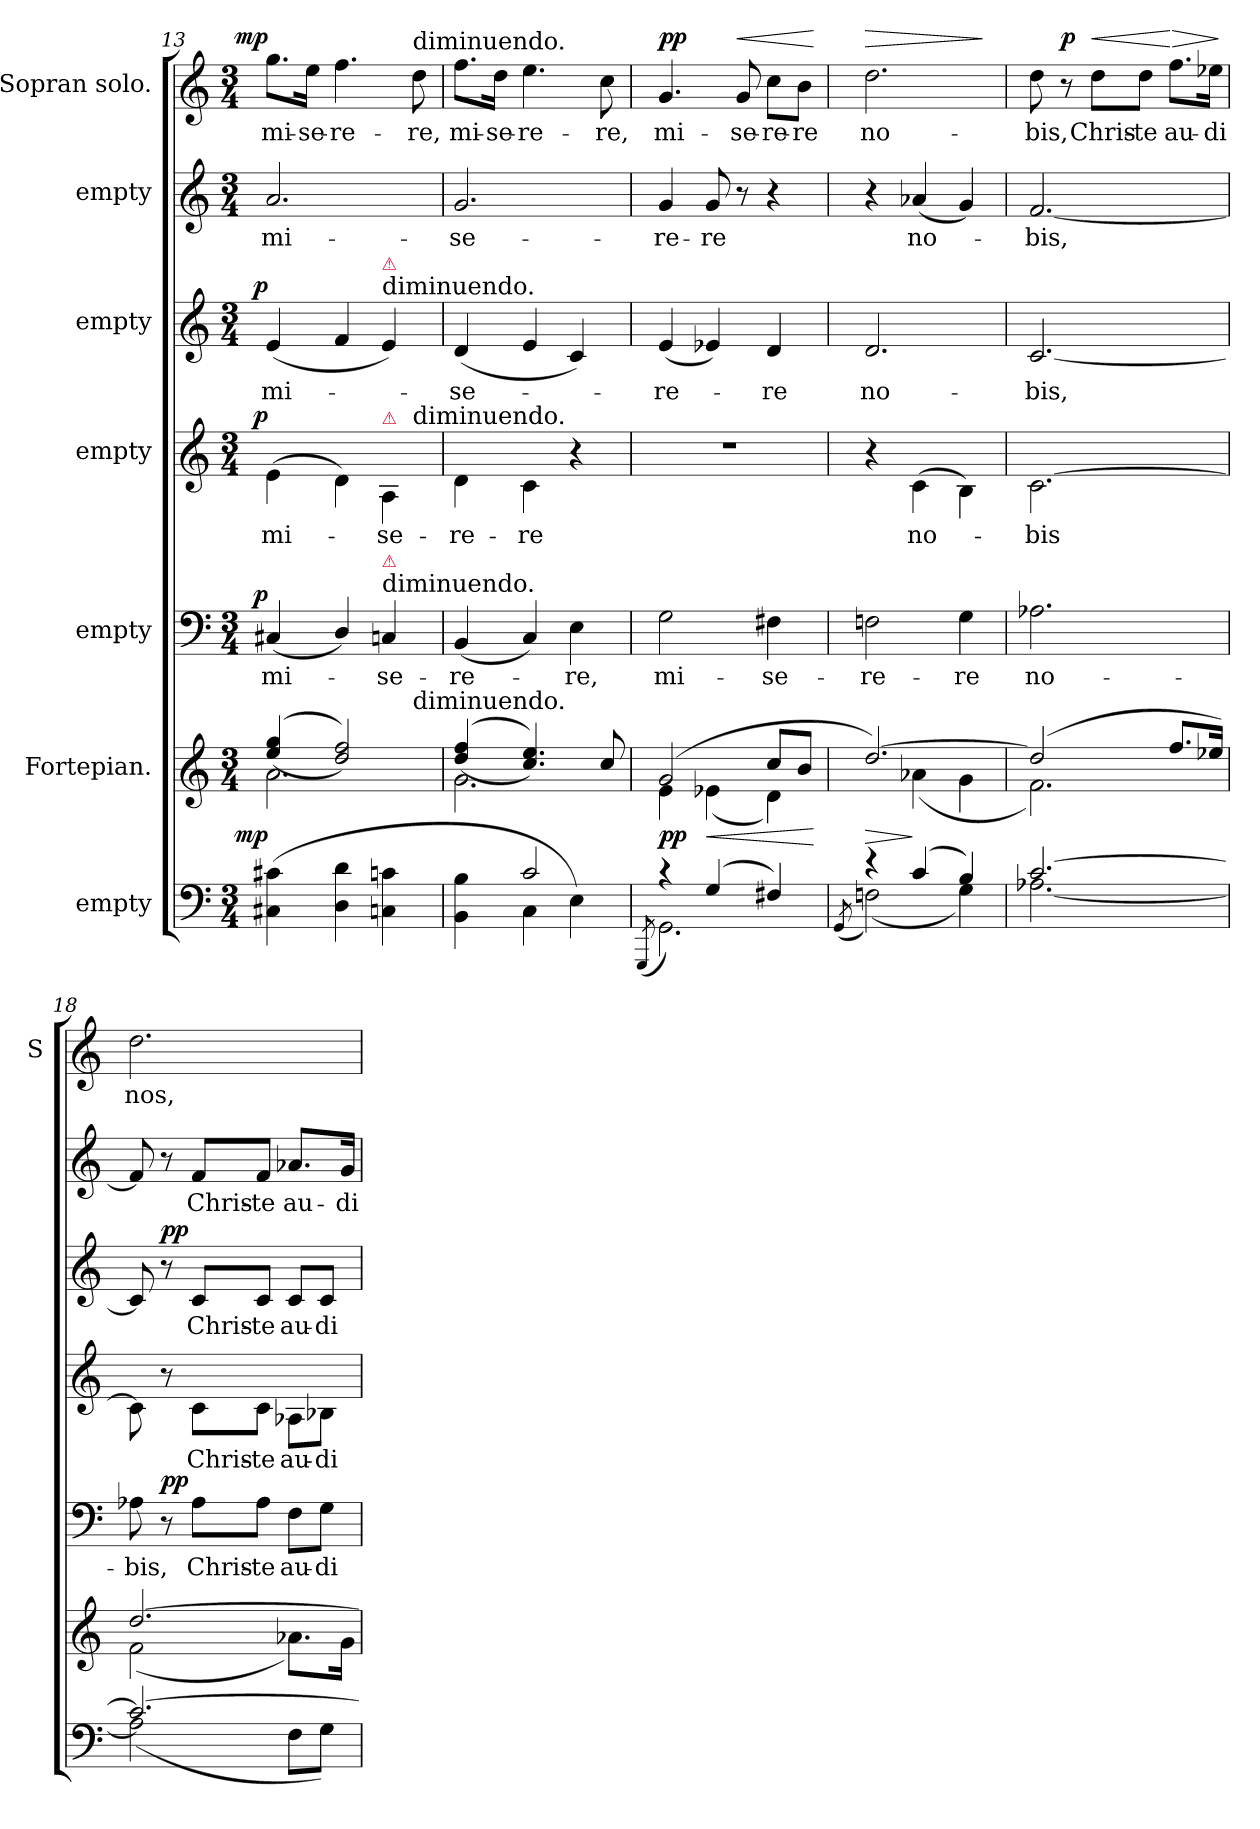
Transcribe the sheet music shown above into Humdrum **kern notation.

**kern	**kern	**dynam	**kern	**text	**dynam	**kern	**text	**dynam	**kern	**text	**dynam	**kern	**text	**kern	**text	**dynam
*part7	*part6	*part6	*part5	*part5	*part5	*part4	*part4	*part4	*part3	*part3	*part3	*part2	*part2	*part1	*part1	*part1
*staff7	*staff6	*staff6	*staff5	*staff5	*staff5	*staff4	*staff4	*staff4	*staff3	*staff3	*staff3	*staff2	*staff2	*staff1	*staff1	*staff1
*I"empty	*I"Fortepian.	*	*I"empty	*	*	*I"empty	*	*	*I"empty	*	*	*I"empty	*	*I"Sopran solo.	*	*
*	*	*	*	*	*	*	*	*	*	*	*	*	*	*I'S	*	*
*clefF4	*clefG2	*	*clefF4	*	*	*clefG2	*	*	*clefG2	*	*	*clefG2	*	*clefG2	*	*
*	*	*	*	*	*	*ITrd7c12	*	*	*	*	*	*	*	*	*	*
*k[]	*k[]	*	*k[]	*	*	*k[]	*	*	*k[]	*	*	*k[]	*	*k[]	*	*
*C:	*C:	*	*C:	*	*	*C:	*	*	*C:	*	*	*C:	*	*C:	*	*
*M3/4	*M3/4	*	*M3/4	*	*	*M3/4	*	*	*M3/4	*	*	*M3/4	*	*M3/4	*	*
=13	=13	=13	=13	=13	=13	=13	=13	=13	=13	=13	=13	=13	=13	=13	=13	=13
*	*^	*	*	*	*	*	*	*	*	*	*	*	*	*	*	*
!	!	!	!LO:DY:rj	!	!	!LO:DY:a:rj	!	!	!LO:DY:a:rj	!	!	!LO:DY:a:rj	!	!	!	!	!LO:DY:a:rj
*	*	*^	*	*	*	*	*^	*	*	*	*	*	*	*	*	*	*
(<4C#X\ 4c#X\	(>(>4ee/ 4gg/	2.a\	2ryy	mp	(4C#X/	mi-	p	(4E\	2ryy	mi-	p	(4e/	mi-	p	2.a/	mi-	8.gg\L	mi-	mp
.	.	.	.	.	.	.	.	.	.	.	.	.	.	.	.	.	16ee\Jk	-se-	.
4D\ 4d\	2dd/ 2ff/))	.	.	.	4D/)	.	.	4D\)	.	.	.	4f/	.	.	.	.	4.ff\	-re-	.
!	!	!	!	!	!	!	!	!	!	!	!	!LO:TX:a:t=diminuendo.	!	!	!	!	!	!	!
!	!	!	!	!	!	!	!	!	!	!	!	!LO:TX:a:color=crimson:t=⚠	!	!	!	!	!	!	!
!	!	!	!	!	!	!	!	!LO:TX:a:color=crimson:t=⚠	!	!	!	!	!	!	!	!	!	!	!
!	!	!	!	!	!LO:TX:a:t=diminuendo.	!	!	!	!	!	!	!	!	!	!	!	!	!	!
!	!	!	!	!	!LO:TX:a:color=crimson:t=⚠	!	!	!	!	!	!	!	!	!	!	!	!	!	!
4Cn\ 4cn\	.	.	8ryy	.	4Cn/	-se-	.	4AA\	8ryy	-se-	.	4e/)	.	.	.	.	.	.	.
!	!	!	!	!	!	!	!	!	!	!	!	!	!	!	!	!	!LO:TX:a:t=diminuendo.	!	!
!	!	!	!	!	!	!	!	!	!LO:TX:a:t=diminuendo.	!	!	!	!	!	!	!	!	!	!
!	!	!	!LO:TX:t=diminuendo.	!	!	!	!	!	!	!	!	!	!	!	!	!	!	!	!
.	.	.	8ryy	.	.	.	.	.	8ryy	.	.	.	.	.	.	.	8dd\	-re,	.
*	*	*v	*v	*	*	*	*	*v	*v	*	*	*	*	*	*	*	*	*	*
=14	=14	=14	=14	=14	=14	=14	=14	=14	=14	=14	=14	=14	=14	=14	=14	=14	=14
*^	*	*	*	*	*	*	*	*	*	*	*	*	*	*	*	*	*
4ryy	4BB\ 4B\	(>(>4dd/ 4ff/	2.g\	.	(4BB/	-re-	.	4D\	-re-	.	(4d/	-se-	.	2.g/	-se-	8.ff\L	mi-	.
.	.	.	.	.	.	.	.	.	.	.	.	.	.	.	.	16dd\Jk	-se-	.
2c/	4C\	4.cc/ 4.ee/))	.	.	4C/)	.	.	4C\	-re	.	4e/	.	.	.	.	4.ee\	-re-	.
.	4E\)	.	.	.	4E\	-re,	.	4r	.	.	4c/)	.	.	.	.	.	.	.
.	.	8cc/	.	.	.	.	.	.	.	.	.	.	.	.	.	8cc\	-re,	.
=15	=15	=15	=15	=15	=15	=15	=15	=15	=15	=15	=15	=15	=15	=15	=15	=15	=15	=15
.	(8qGGG/	.	.	.	.	.	.	.	.	.	.	.	.	.	.	.	.	.
!	!	!	!	!	!	!	!	!	!	!	!	!	!	!	!	!	!	!LO:DY:a
4r	2.GG\)	(2g/	4e\	pp	2G\	mi-	.	2.r	.	.	(4e/	-re-	.	4g/	-re-	4.g/	mi-	pp
!	!	!	!	!LO:HP:b	!	!	!	!	!	!	!	!	!	!	!	!	!	!
(<4G/	.	.	(>4e-X\	<	.	.	.	.	.	.	4e-X/)	.	.	8g/	-re	.	.	.
!	!	!	!	!	!	!	!	!	!	!	!	!	!	!	!	!	!	!LO:HP:a
.	.	.	.	.	.	.	.	.	.	.	.	.	.	8r	.	8g/	-se-	<
4F#X/)	.	8cc/L	4d\)	.	4F#X\	-se-	.	.	.	.	4d/	re	.	4r	.	8cc\L	-re-	.
.	.	8b/J	.	.	.	.	.	.	.	.	.	.	.	.	.	8b\J	-re	.
*v	*v	*	*	*	*	*	*	*	*	*	*	*	*	*	*	*	*	*
*	*v	*v	*	*	*	*	*	*	*	*	*	*	*	*	*	*	*
.	.	[	.	.	.	.	.	.	.	.	.	.	.	.	.	[
=16	=16	=16	=16	=16	=16	=16	=16	=16	=16	=16	=16	=16	=16	=16	=16	=16
*^	*	*	*	*	*	*	*	*	*	*	*	*	*	*	*	*
.	(8qGG/	.	.	.	.	.	.	.	.	.	.	.	.	.	.	.	.
*	*	*^	*	*	*	*	*	*	*	*	*	*	*	*	*	*	*
!	!	!	!	!LO:HP:b	!	!	!	!	!	!	!	!	!	!	!	!	!	!LO:HP:a
4r	(2Fn\)	[2.dd/)	4ryy	>	2Fn\	-re-	.	4r	.	.	2.d/	no-	.	4r	.	2.dd\	no-	>
(<4c/	.	.	(>4a-X\	]	.	.	.	(4C\	no-	.	.	.	.	(4a-X/	no-	.	.	.
4B/)	4G\)	.	4g\	.	4G\	-re	.	4BB\)	.	.	.	.	.	4g/)	.	.	.	.
*v	*v	*	*	*	*	*	*	*	*	*	*	*	*	*	*	*	*	*
*	*v	*v	*	*	*	*	*	*	*	*	*	*	*	*	*	*	*
.	.	.	.	.	.	.	.	.	.	.	.	.	.	.	.	]
=17	=17	=17	=17	=17	=17	=17	=17	=17	=17	=17	=17	=17	=17	=17	=17	=17
*^	*^	*	*	*	*	*	*	*	*	*	*	*	*	*	*	*
[2.c/	[2.A-X\	(2dd/]	2.f\)	.	2.A-X\	no-	.	[2.C\	-bis	.	[2.c/	-bis,	.	[2.f/	-bis,	8dd\	-bis,	.
!	!	!	!	!	!	!	!	!	!	!	!	!	!	!	!	!	!	!LO:DY:a
.	.	.	.	.	.	.	.	.	.	.	.	.	.	.	.	8r	.	p
!	!	!	!	!	!	!	!	!	!	!	!	!	!	!	!	!	!	!LO:HP:a
.	.	.	.	.	.	.	.	.	.	.	.	.	.	.	.	8dd\L	Chris-	<
.	.	.	.	.	.	.	.	.	.	.	.	.	.	.	.	8dd\J	-te	.
!	!	!	!	!	!	!	!	!	!	!	!	!	!	!	!	!	!	!LO:HP:n=1:a
.	.	8.ff/L	.	.	.	.	.	.	.	.	.	.	.	.	.	8.ff\L	au-	[ >
.	.	16ee-X/Jk)	.	.	.	.	.	.	.	.	.	.	.	.	.	16ee-X\Jk	-di	.
*v	*v	*	*	*	*	*	*	*	*	*	*	*	*	*	*	*	*	*
*	*v	*v	*	*	*	*	*	*	*	*	*	*	*	*	*	*	*
.	.	.	.	.	.	.	.	.	.	.	.	.	.	.	.	]
=18	=18	=18	=18	=18	=18	=18	=18	=18	=18	=18	=18	=18	=18	=18	=18	=18
*^	*^	*	*	*	*	*	*	*	*	*	*	*	*	*	*	*
2.c/_	(2A-\]	[2.dd/	(2f\	.	8A-X\	-bis,	.	8C\]	.	.	8c/]	.	.	8f/]	.	2.dd\	nos,	.
!	!	!	!	!	!	!	!LO:DY:a	!	!	!	!	!	!LO:DY:a	!	!	!	!	!
.	.	.	.	.	8r	.	pp	8r	.	.	8r	.	pp	8r	.	.	.	.
.	.	.	.	.	8A-\L	Chris-	.	8C\L	Chris-	.	8c/L	Chris-	.	8f/L	Chris-	.	.	.
.	.	.	.	.	8A-\J	-te	.	8C\J	-te	.	8c/J	-te	.	8f/J	-te	.	.	.
.	8F\L	.	8.a-X\L)	.	8F\L	au-	.	8AA-X\L	au-	.	8c/L	au-	.	8.a-X/L	au-	.	.	.
.	8G\J)	.	.	.	8G\J	-di	.	8BB-X\J	-di	.	8c/J	-di	.	.	.	.	.	.
.	.	.	16g\Jk	.	.	.	.	.	.	.	.	.	.	16g/Jk	-di	.	.	.
*v	*v	*	*	*	*	*	*	*	*	*	*	*	*	*	*	*	*	*
*	*v	*v	*	*	*	*	*	*	*	*	*	*	*	*	*	*	*
=	=	=	=	=	=	=	=	=	=	=	=	=	=	=	=	=
*-	*-	*-	*-	*-	*-	*-	*-	*-	*-	*-	*-	*-	*-	*-	*-	*-
